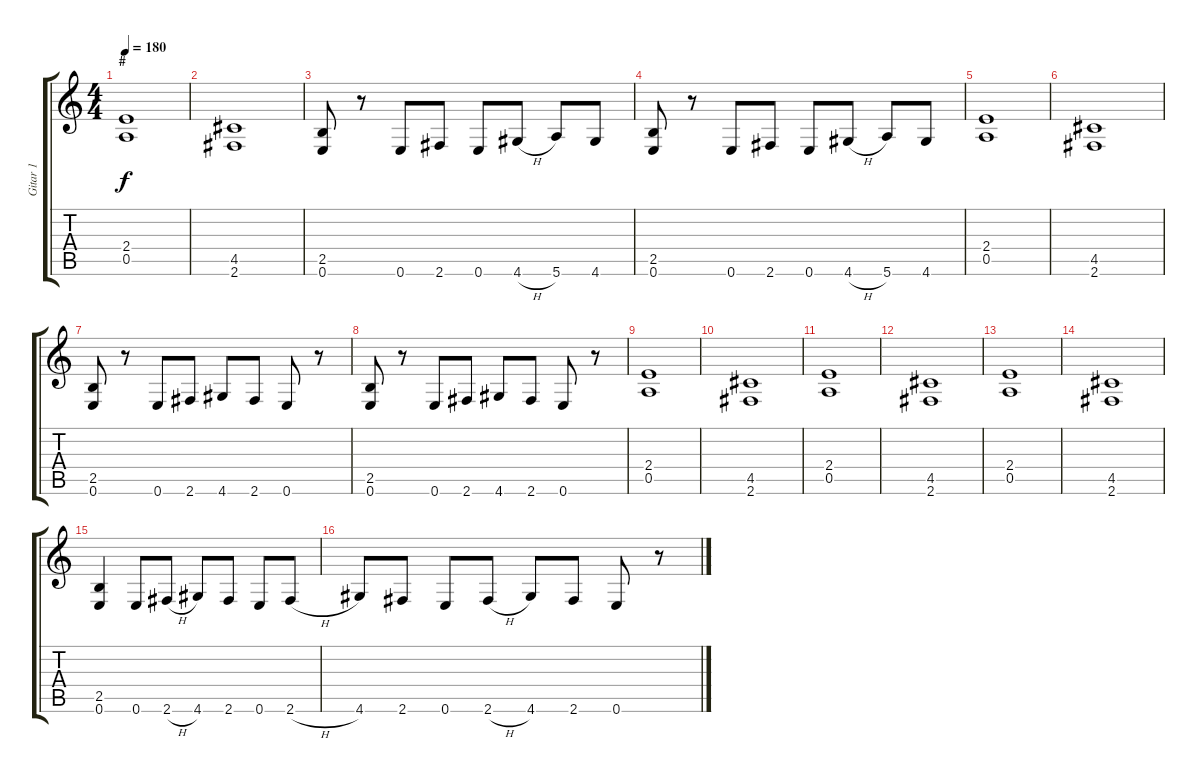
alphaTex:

\track ("Gitar 1" "Gitar 1") {instrument distortionguitar}
\staff {score tabs}
\tuning (E4 B3 G3 D3 A2 E2) {hide}
\ts (4 4)
\section ("" "#")
\tempo 180
\clef g2
\ks c
(2.4 0.5).1{dy f} |
(4.5 2.6).1 |
(2.5 0.6).8 r.8 0.6.8 2.6.8 0.6.8 4.6{h}.8 5.6.8 4.6.8 |
(2.5 0.6).8 r.8 0.6.8 2.6.8 0.6.8 4.6{h}.8 5.6.8 4.6.8 |
(2.4 0.5).1 |
(4.5 2.6).1 |
(2.5 0.6).8 r.8 0.6.8 2.6.8 4.6.8 2.6.8 0.6.8 r.8 |
(2.5 0.6).8 r.8 0.6.8 2.6.8 4.6.8 2.6.8 0.6.8 r.8 |
(2.4 0.5).1 |
(4.5 2.6).1 |
(2.4 0.5).1 |
(4.5 2.6).1 |
(2.4 0.5).1 |
(4.5 2.6).1 |
(2.5 0.6).4 0.6.8 2.6{h}.8 4.6.8 2.6.8 0.6.8 2.6{h}.8 |
4.6.8 2.6.8 0.6.8 2.6{h}.8 4.6.8 2.6.8 0.6.8 r.8
